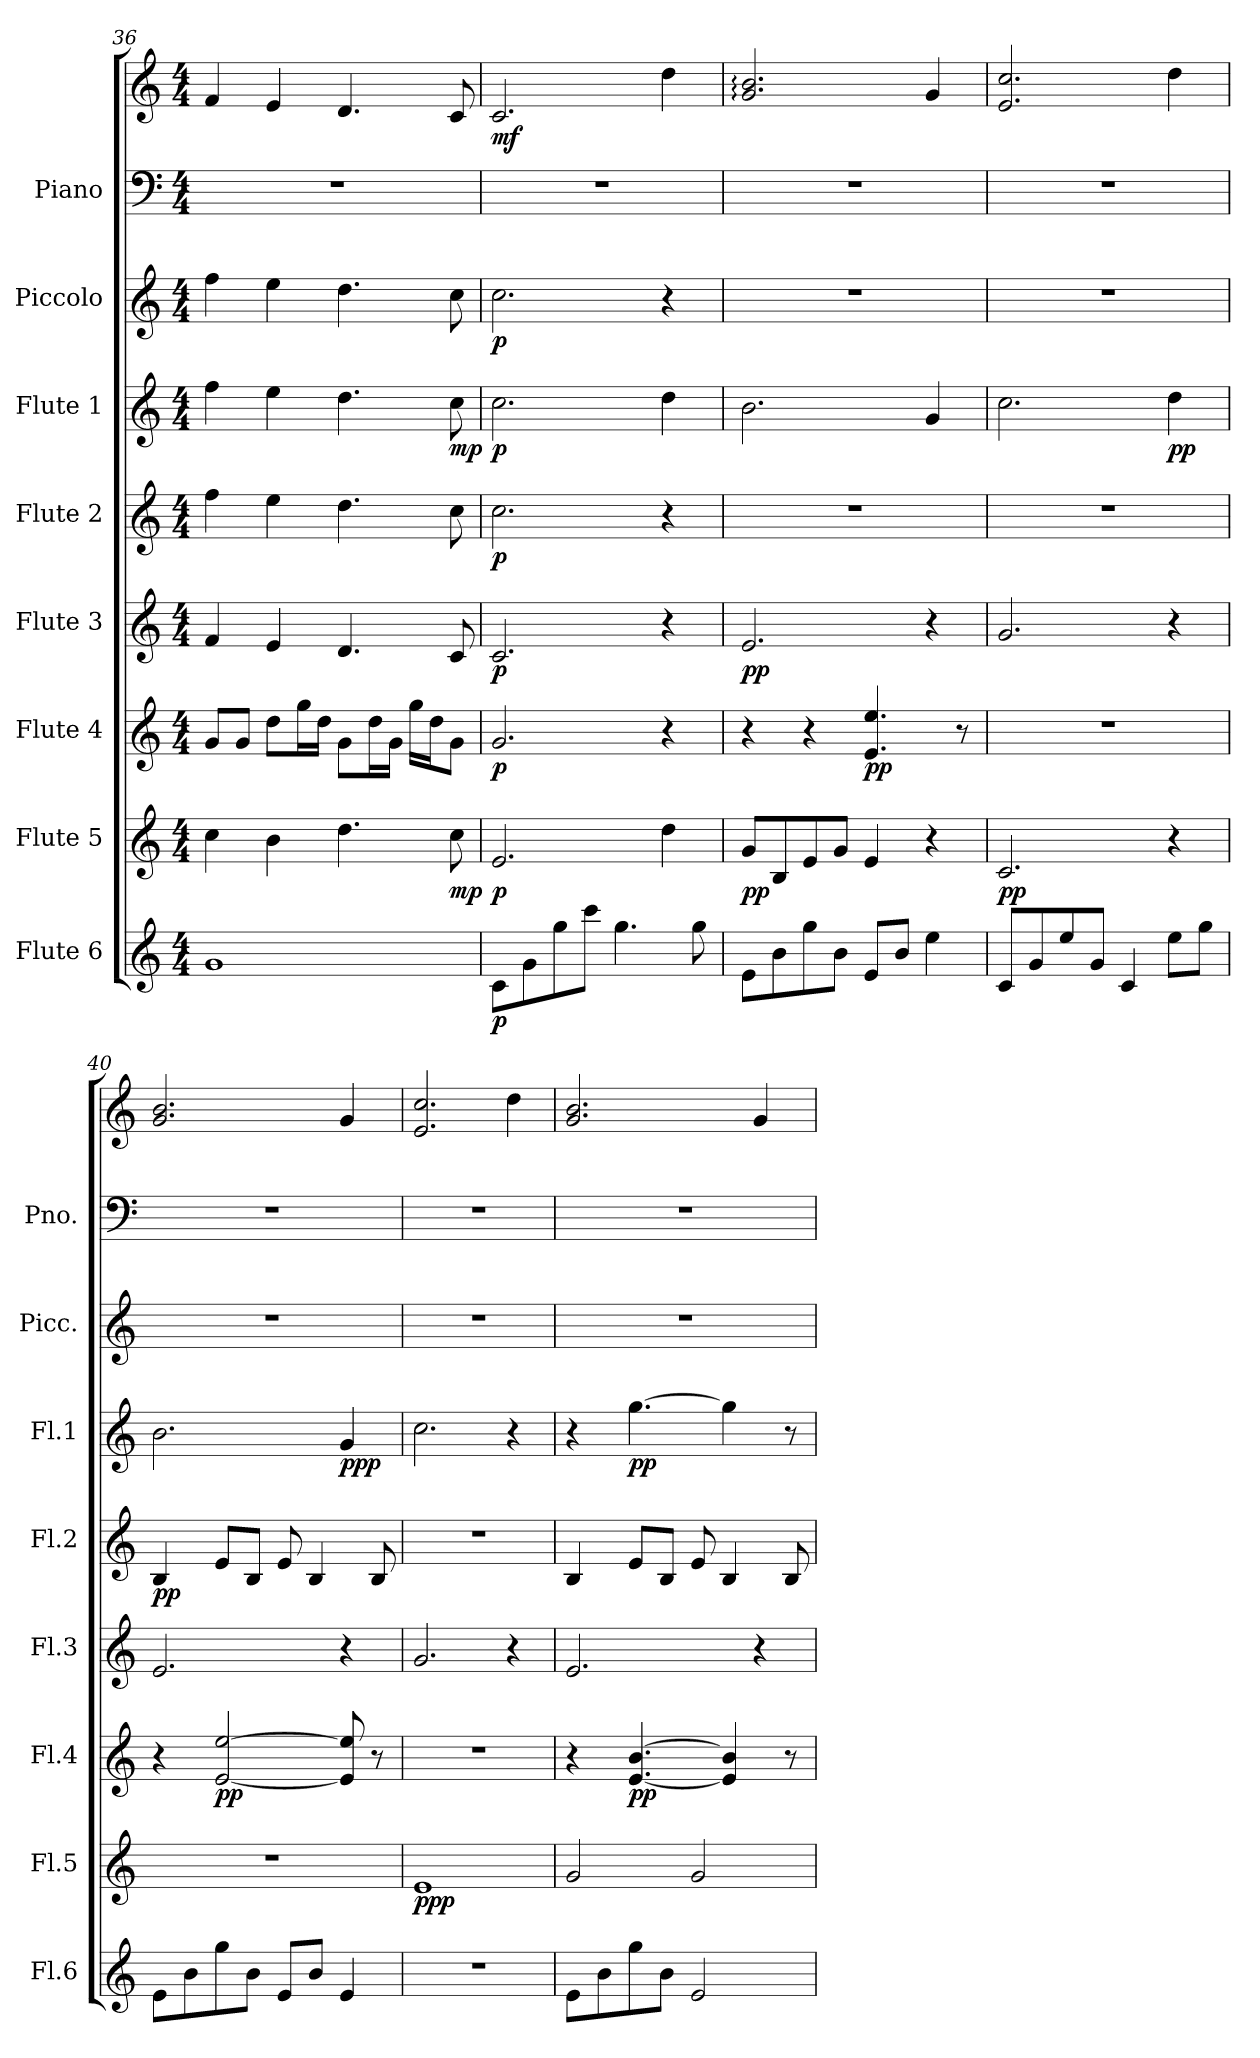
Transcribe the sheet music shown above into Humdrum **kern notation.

**kern	**dynam	**kern	**dynam	**kern	**dynam	**kern	**dynam	**kern	**dynam	**kern	**dynam	**kern	**dynam	**kern	**kern	**dynam
*part8	*part8	*part7	*part7	*part6	*part6	*part5	*part5	*part4	*part4	*part3	*part3	*part2	*part2	*part1	*part1	*part1
*staff9	*staff9	*staff8	*staff8	*staff7	*staff7	*staff6	*staff6	*staff5	*staff5	*staff4	*staff4	*staff3	*staff3	*staff2	*staff1	*staff1/2
*I"Flute 6	*	*I"Flute 5	*	*I"Flute 4	*	*I"Flute 3	*	*I"Flute 2	*	*I"Flute 1	*	*I"Piccolo	*	*I"Piano	*	*
*I'Fl.6	*	*I'Fl.5	*	*I'Fl.4	*	*I'Fl.3	*	*I'Fl.2	*	*I'Fl.1	*	*I'Picc.	*	*I'Pno.	*	*
*clefG2	*	*clefG2	*	*clefG2	*	*clefG2	*	*clefG2	*	*clefG2	*	*clefG2	*	*clefF4	*clefG2	*
*	*	*	*	*	*	*	*	*	*	*	*	*ITrd-7c-12	*	*	*	*
*k[]	*	*k[]	*	*k[]	*	*k[]	*	*k[]	*	*k[]	*	*k[]	*	*k[]	*k[]	*
*M4/4	*	*M4/4	*	*M4/4	*	*M4/4	*	*M4/4	*	*M4/4	*	*M4/4	*	*M4/4	*M4/4	*
=36	=36	=36	=36	=36	=36	=36	=36	=36	=36	=36	=36	=36	=36	=36	=36	=36
1g	.	4cc\	.	8g/L	.	4f/	.	4ff\	.	4ff\	.	4fff\	.	1r	4f/	.
.	.	.	.	8g/J	.	.	.	.	.	.	.	.	.	.	.	.
.	.	4b\	.	8dd\L	.	4e/	.	4ee\	.	4ee\	.	4eee\	.	.	4e/	.
.	.	.	.	16gg\L	.	.	.	.	.	.	.	.	.	.	.	.
.	.	.	.	16dd\JJ	.	.	.	.	.	.	.	.	.	.	.	.
.	.	4.dd\	.	8g\L	.	4.d/	.	4.dd\	.	4.dd\	.	4.ddd\	.	.	4.d/	.
.	.	.	.	16dd\L	.	.	.	.	.	.	.	.	.	.	.	.
.	.	.	.	16g\JJ	.	.	.	.	.	.	.	.	.	.	.	.
.	.	.	.	16gg\LL	.	.	.	.	.	.	.	.	.	.	.	.
.	.	.	.	16dd\J	.	.	.	.	.	.	.	.	.	.	.	.
!	!	!	!LO:DY:b	!	!	!	!	!	!	!	!LO:DY:b	!	!	!	!	!
.	.	8cc\	mp	8g\J	.	8c/	.	8cc\	.	8cc\	mp	8ccc\	.	.	8c/	.
!!LO:PB:g=z
=37	=37	=37	=37	=37	=37	=37	=37	=37	=37	=37	=37	=37	=37	=37	=37	=37
!	!LO:DY:b	!	!LO:DY:b	!	!LO:DY:b	!	!LO:DY:b	!	!LO:DY:b	!	!LO:DY:b	!	!LO:DY:b	!	!	!LO:DY:b
8c\L	p	2.e/	p	2.g/	p	2.c/	p	2.cc\	p	2.cc\	p	2.ccc\	p	1r	2.c/	mf
8g\	.	.	.	.	.	.	.	.	.	.	.	.	.	.	.	.
8gg\	.	.	.	.	.	.	.	.	.	.	.	.	.	.	.	.
8ccc\J	.	.	.	.	.	.	.	.	.	.	.	.	.	.	.	.
4.gg\	.	.	.	.	.	.	.	.	.	.	.	.	.	.	.	.
.	.	4dd\	.	4r	.	4r	.	4r	.	4dd\	.	4r	.	.	4dd\	.
8gg\	.	.	.	.	.	.	.	.	.	.	.	.	.	.	.	.
=38	=38	=38	=38	=38	=38	=38	=38	=38	=38	=38	=38	=38	=38	=38	=38	=38
!	!	!	!LO:DY:b	!	!	!	!LO:DY:b	!	!	!	!	!	!	!	!	!
8e\L	.	8g/L	pp	4r	.	2.e/	pp	1r	.	2.b\	.	1r	.	1r	2.g/: 2.b/:	.
8b\	.	8B/	.	.	.	.	.	.	.	.	.	.	.	.	.	.
8gg\	.	8e/	.	4r	.	.	.	.	.	.	.	.	.	.	.	.
8b\J	.	8g/J	.	.	.	.	.	.	.	.	.	.	.	.	.	.
!	!	!	!	!	!LO:DY:b	!	!	!	!	!	!	!	!	!	!	!
8e/L	.	4e/	.	4.e/ 4.ee/	pp	.	.	.	.	.	.	.	.	.	.	.
8b/J	.	.	.	.	.	.	.	.	.	.	.	.	.	.	.	.
4ee\	.	4r	.	.	.	4r	.	.	.	4g/	.	.	.	.	4g/	.
.	.	.	.	8r	.	.	.	.	.	.	.	.	.	.	.	.
=39	=39	=39	=39	=39	=39	=39	=39	=39	=39	=39	=39	=39	=39	=39	=39	=39
!	!	!	!LO:DY:b	!	!	!	!	!	!	!	!	!	!	!	!	!
8c/L	.	2.c/	pp	1r	.	2.g/	.	1r	.	2.cc\	.	1r	.	1r	2.e/ 2.cc/	.
8g/	.	.	.	.	.	.	.	.	.	.	.	.	.	.	.	.
8ee/	.	.	.	.	.	.	.	.	.	.	.	.	.	.	.	.
8g/J	.	.	.	.	.	.	.	.	.	.	.	.	.	.	.	.
4c/	.	.	.	.	.	.	.	.	.	.	.	.	.	.	.	.
!	!	!	!	!	!	!	!	!	!	!	!LO:DY:b	!	!	!	!	!
8ee\L	.	4r	.	.	.	4r	.	.	.	4dd\	pp	.	.	.	4dd\	.
8gg\J	.	.	.	.	.	.	.	.	.	.	.	.	.	.	.	.
=40	=40	=40	=40	=40	=40	=40	=40	=40	=40	=40	=40	=40	=40	=40	=40	=40
!	!	!	!	!	!	!	!	!	!LO:DY:b	!	!	!	!	!	!	!
8e\L	.	1r	.	4r	.	2.e/	.	4B/	pp	2.b\	.	1r	.	1r	2.g/ 2.b/	.
8b\	.	.	.	.	.	.	.	.	.	.	.	.	.	.	.	.
!	!	!	!	!	!LO:DY:b	!	!	!	!	!	!	!	!	!	!	!
8gg\	.	.	.	[2e/ [2ee/	pp	.	.	8e/L	.	.	.	.	.	.	.	.
8b\J	.	.	.	.	.	.	.	8B/J	.	.	.	.	.	.	.	.
8e/L	.	.	.	.	.	.	.	8e/	.	.	.	.	.	.	.	.
8b/J	.	.	.	.	.	.	.	4B/	.	.	.	.	.	.	.	.
!	!	!	!	!	!	!	!	!	!	!	!LO:DY:b	!	!	!	!	!
4e/	.	.	.	8e/] 8ee/]	.	4r	.	.	.	4g/	ppp	.	.	.	4g/	.
.	.	.	.	8r	.	.	.	8B/	.	.	.	.	.	.	.	.
=41	=41	=41	=41	=41	=41	=41	=41	=41	=41	=41	=41	=41	=41	=41	=41	=41
!	!	!	!LO:DY:b	!	!	!	!	!	!	!	!	!	!	!	!	!
1r	.	1e	ppp	1r	.	2.g/	.	1r	.	2.cc\	.	1r	.	1r	2.e/ 2.cc/	.
.	.	.	.	.	.	4r	.	.	.	4r	.	.	.	.	4dd\	.
=42	=42	=42	=42	=42	=42	=42	=42	=42	=42	=42	=42	=42	=42	=42	=42	=42
8e\L	.	2g/	.	4r	.	2.e/	.	4B/	.	4r	.	1r	.	1r	2.g/ 2.b/	.
8b\	.	.	.	.	.	.	.	.	.	.	.	.	.	.	.	.
!	!	!	!	!	!LO:DY:b	!	!	!	!	!	!LO:DY:b	!	!	!	!	!
8gg\	.	.	.	[4.e/ [4.b/	pp	.	.	8e/L	.	[4.gg\	pp	.	.	.	.	.
8b\J	.	.	.	.	.	.	.	8B/J	.	.	.	.	.	.	.	.
2e/	.	2g/	.	.	.	.	.	8e/	.	.	.	.	.	.	.	.
.	.	.	.	4e/] 4b/]	.	.	.	4B/	.	4gg\]	.	.	.	.	.	.
.	.	.	.	.	.	4r	.	.	.	.	.	.	.	.	4g/	.
.	.	.	.	8r	.	.	.	8B/	.	8r	.	.	.	.	.	.
=	=	=	=	=	=	=	=	=	=	=	=	=	=	=	=	=
*-	*-	*-	*-	*-	*-	*-	*-	*-	*-	*-	*-	*-	*-	*-	*-	*-
